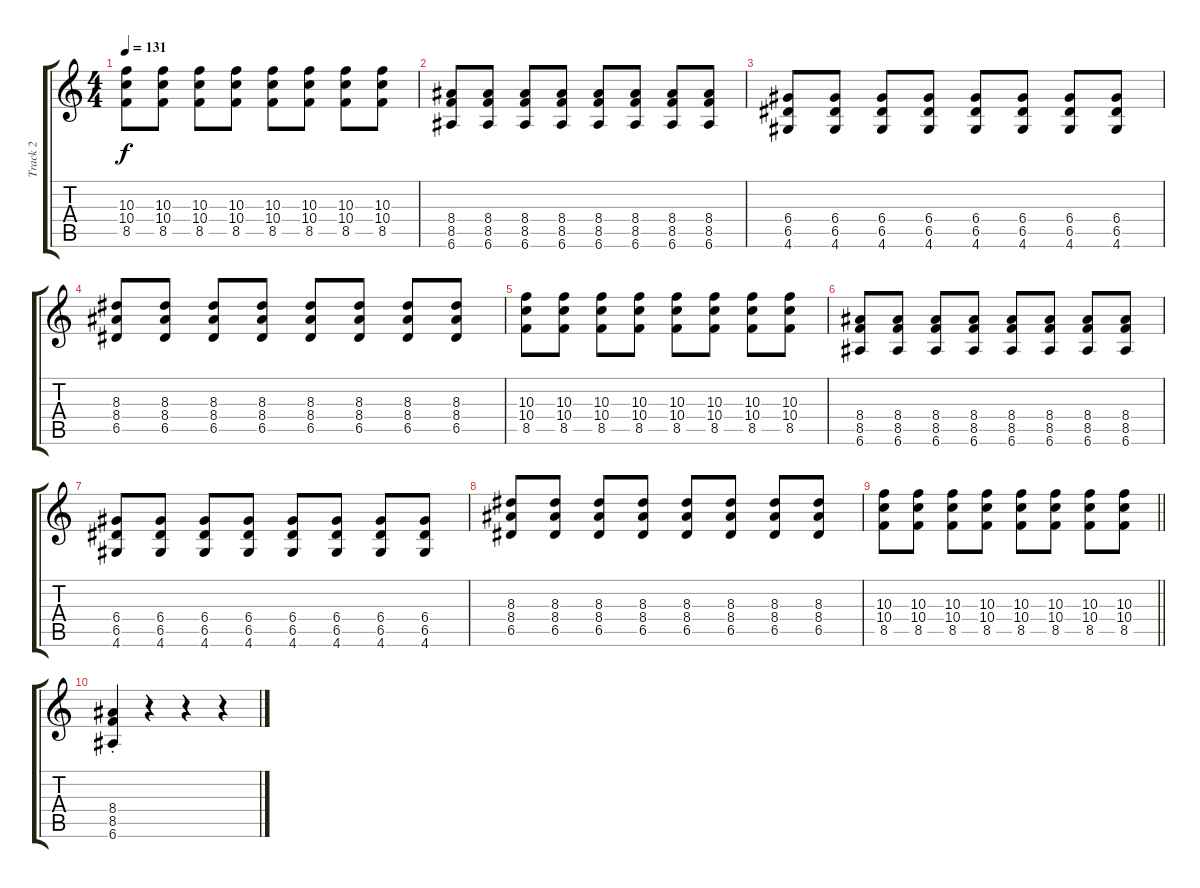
\track ("Track 2" "Track 2") {instrument overdrivenguitar}
\staff {score tabs}
\tuning (E4 B3 G3 D3 A2 E2) {hide}
\ts (4 4)
\tempo 131
\clef g2
\ks c
(10.3 10.4 8.5).8{dy f} (10.3 10.4 8.5).8 (10.3 10.4 8.5).8 (10.3 10.4 8.5).8 (10.3 10.4 8.5).8 (10.3 10.4 8.5).8 (10.3 10.4 8.5).8 (10.3 10.4 8.5).8 |
(8.4 8.5 6.6).8 (8.4 8.5 6.6).8 (8.4 8.5 6.6).8 (8.4 8.5 6.6).8 (8.4 8.5 6.6).8 (8.4 8.5 6.6).8 (8.4 8.5 6.6).8 (8.4 8.5 6.6).8 |
(6.4 6.5 4.6).8 (6.4 6.5 4.6).8 (6.4 6.5 4.6).8 (6.4 6.5 4.6).8 (6.4 6.5 4.6).8 (6.4 6.5 4.6).8 (6.4 6.5 4.6).8 (6.4 6.5 4.6).8 |
(8.3 8.4 6.5).8 (8.3 8.4 6.5).8 (8.3 8.4 6.5).8 (8.3 8.4 6.5).8 (8.3 8.4 6.5).8 (8.3 8.4 6.5).8 (8.3 8.4 6.5).8 (8.3 8.4 6.5).8 |
(10.3 10.4 8.5).8 (10.3 10.4 8.5).8 (10.3 10.4 8.5).8 (10.3 10.4 8.5).8 (10.3 10.4 8.5).8 (10.3 10.4 8.5).8 (10.3 10.4 8.5).8 (10.3 10.4 8.5).8 |
(8.4 8.5 6.6).8 (8.4 8.5 6.6).8 (8.4 8.5 6.6).8 (8.4 8.5 6.6).8 (8.4 8.5 6.6).8 (8.4 8.5 6.6).8 (8.4 8.5 6.6).8 (8.4 8.5 6.6).8 |
(6.4 6.5 4.6).8 (6.4 6.5 4.6).8 (6.4 6.5 4.6).8 (6.4 6.5 4.6).8 (6.4 6.5 4.6).8 (6.4 6.5 4.6).8 (6.4 6.5 4.6).8 (6.4 6.5 4.6).8 |
(8.3 8.4 6.5).8 (8.3 8.4 6.5).8 (8.3 8.4 6.5).8 (8.3 8.4 6.5).8 (8.3 8.4 6.5).8 (8.3 8.4 6.5).8 (8.3 8.4 6.5).8 (8.3 8.4 6.5).8 |
\barLineRight lightlight
(10.3 10.4 8.5).8 (10.3 10.4 8.5).8 (10.3 10.4 8.5).8 (10.3 10.4 8.5).8 (10.3 10.4 8.5).8 (10.3 10.4 8.5).8 (10.3 10.4 8.5).8 (10.3 10.4 8.5).8 |
(8.4{st} 8.5{st} 6.6{st}).4 r.4 r.4 r.4
